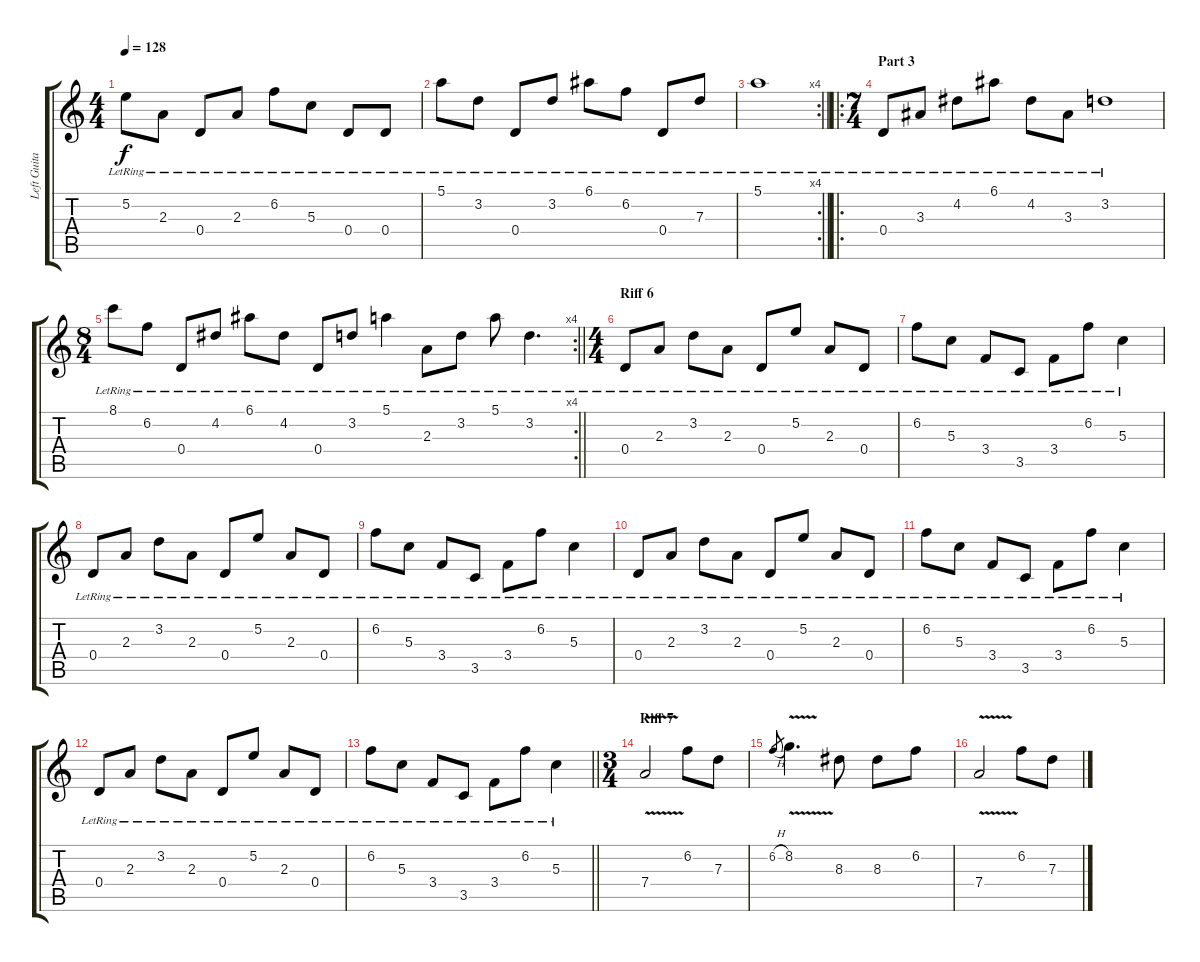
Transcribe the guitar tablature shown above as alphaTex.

\track ("Left Guitar" "Left Guita") {instrument electricguitarjazz}
\staff {score tabs}
\tuning (E4 B3 G3 D3 A2 E2) {hide}
\ts (4 4)
\tempo 128
\clef g2
\ks c
5.2{lr}.8{dy f} 2.3{lr}.8 0.4{lr}.8 2.3{lr}.8 6.2{lr}.8 5.3{lr}.8 0.4{lr}.8 0.4{lr}.8 |
5.1{lr}.8 3.2{lr}.8 0.4{lr}.8 3.2{lr}.8 6.1{lr}.8 6.2{lr}.8 0.4{lr}.8 7.3{lr}.8 |
\rc 4
\barLineRight lightlight
5.1{lr}.1 |
\ro
\ts (7 4)
\section ("" "Part 3")
0.4{lr}.8 3.3{lr}.8 4.2{lr}.8 6.1{lr}.8 4.2{lr}.8 3.3{lr}.8 3.2{lr}.1 |
\rc 4
\ts (8 4)
\barLineRight lightlight
8.1{lr}.8 6.2{lr}.8 0.4{lr}.8 4.2{lr}.8 6.1{lr}.8 4.2{lr}.8 0.4{lr}.8 3.2{lr}.8 5.1{lr}.4 2.3{lr}.8 3.2{lr}.8 5.1{lr}.8 3.2{lr}.4{d} |
\ts (4 4)
\section ("" "Riff 6")
0.4{lr}.8{instrument distortionguitar} 2.3{lr}.8 3.2{lr}.8 2.3{lr}.8 0.4{lr}.8 5.2{lr}.8 2.3{lr}.8 0.4{lr}.8 |
6.2{lr}.8 5.3{lr}.8 3.4{lr}.8 3.5{lr}.8 3.4{lr}.8 6.2{lr}.8 5.3{lr}.4 |
0.4{lr}.8 2.3{lr}.8 3.2{lr}.8 2.3{lr}.8 0.4{lr}.8 5.2{lr}.8 2.3{lr}.8 0.4{lr}.8 |
6.2{lr}.8 5.3{lr}.8 3.4{lr}.8 3.5{lr}.8 3.4{lr}.8 6.2{lr}.8 5.3{lr}.4 |
0.4{lr}.8 2.3{lr}.8 3.2{lr}.8 2.3{lr}.8 0.4{lr}.8 5.2{lr}.8 2.3{lr}.8 0.4{lr}.8 |
6.2{lr}.8 5.3{lr}.8 3.4{lr}.8 3.5{lr}.8 3.4{lr}.8 6.2{lr}.8 5.3{lr}.4 |
0.4{lr}.8 2.3{lr}.8 3.2{lr}.8 2.3{lr}.8 0.4{lr}.8 5.2{lr}.8 2.3{lr}.8 0.4{lr}.8 |
\barLineRight lightlight
6.2{lr}.8 5.3{lr}.8 3.4{lr}.8 3.5{lr}.8 3.4{lr}.8 6.2{lr}.8 5.3{lr}.4 |
\ts (3 4)
\section ("" "Riff 7")
7.4{v}.2 6.2.8 7.3.8 |
6.2{h}.8{gr} 8.2{v}.4{d} 8.3.8 8.3.8 6.2.8 |
7.4{v}.2 6.2.8 7.3.8
